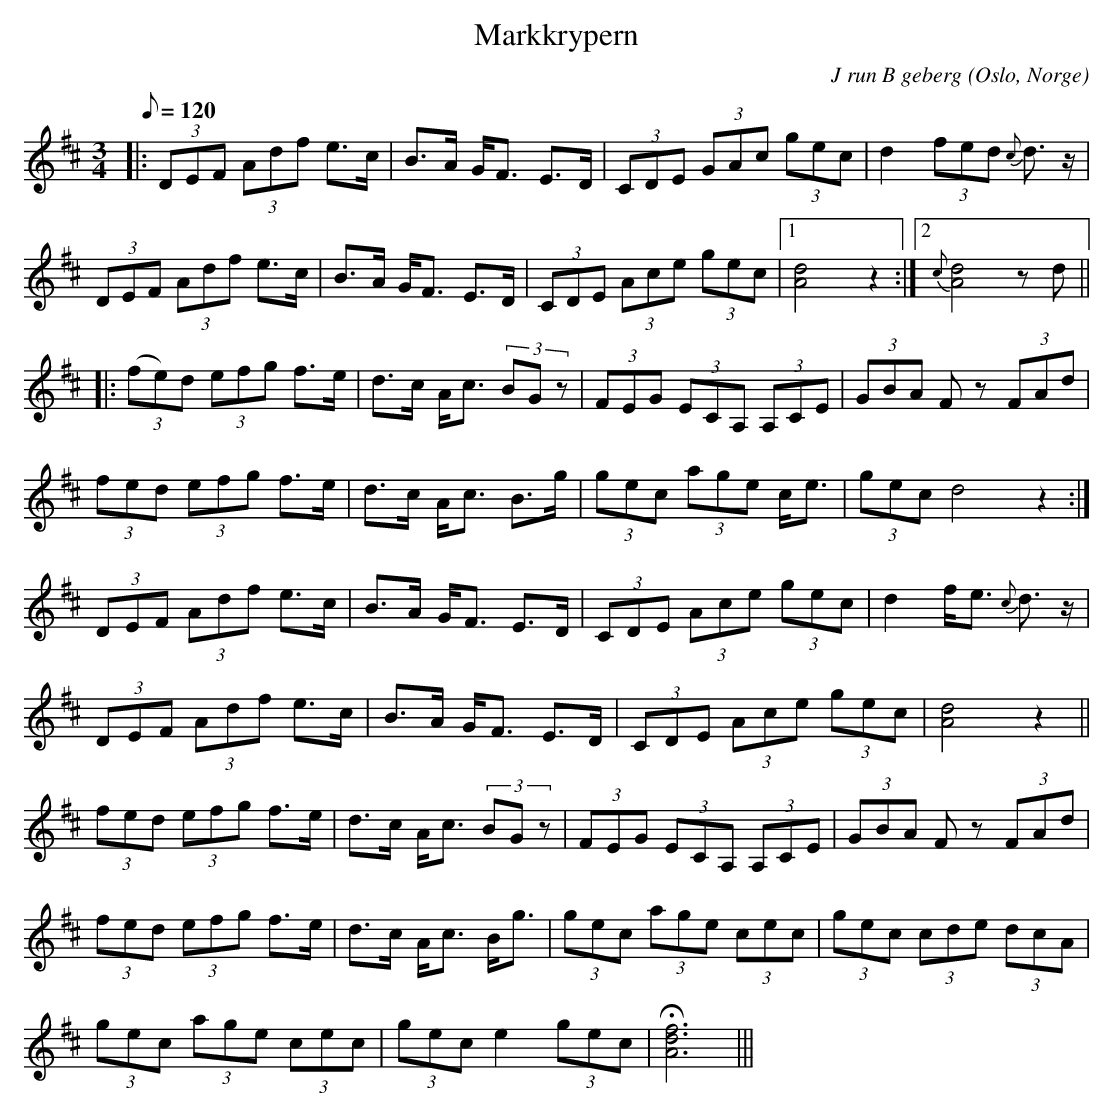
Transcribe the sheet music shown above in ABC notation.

X:1
T:Markkrypern
M:3/4
L:1/8
Q:120
O:Oslo, Norge
C:J run B geberg
M:3/4
L:1/16
K:D
|:(3D2E2F2 (3A2d2f2 e3c | B3A GF3 E3D| (3C2D2E2 (3G2A2c2 (3g2e2c2| d4(3f2e2d2 {c}d3z|
(3D2E2F2 (3A2d2f2 e3c | B3A GF3 E3D |(3C2D2E2 (3A2c2e2 (3g2e2c2|1 [A8d8]z4:|2 {c}[A8d8]z2d2 ||
|:(3(f2e2)d2 (3e2f2g2 f3e|d3c Ac3 (3B2G2z2| (3F2E2G2 (3E2C2A,2 (3A,2C2E2|(3G2B2A2 F2z2 (3F2A2d2|
 (3f2e2d2 (3e2f2g2 f3e|d3c Ac3 B3g |(3g2e2c2 (3a2g2e2 ce3| (3g2e2c2 d8z4:|
(3D2E2F2 (3A2d2f2 e3c | B3A GF3 E3D| (3C2D2E2 (3A2c2e2 (3g2e2c2| d4fe3 {c}d3z|
(3D2E2F2 (3A2d2f2 e3c | B3A GF3 E3D |(3C2D2E2 (3A2c2e2 (3g2e2c2| [A8d8]z4||
(3f2e2d2 (3e2f2g2 f3e|d3c Ac3 (3B2G2z2| (3F2E2G2 (3E2C2A,2 (3A,2C2E2|(3G2B2A2 F2z2 (3F2A2d2|
 (3f2e2d2 (3e2f2g2 f3e|d3c Ac3 Bg3 |(3g2e2c2 (3a2g2e2 (3c2e2c2|(3g2e2c2 (3c2d2e2 (3d2c2A2|
(3g2e2c2 (3a2g2e2 (3c2e2c2|(3g2e2c2 e4 (3g2e2c2|!fermata![Adf]12|||
